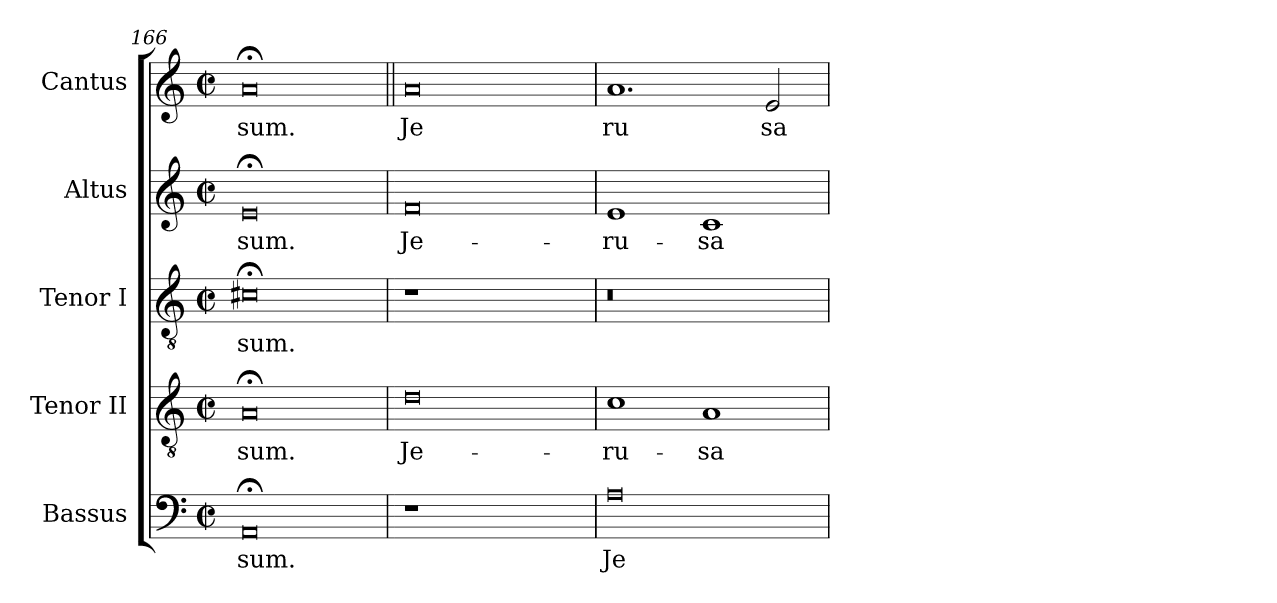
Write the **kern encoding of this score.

**kern	**text	**kern	**text	**kern	**text	**kern	**text	**kern	**text
*part5	*part5	*part4	*part4	*part3	*part3	*part2	*part2	*part1	*part1
*staff5	*staff5	*staff4	*staff4	*staff3	*staff3	*staff2	*staff2	*staff1	*staff1
*I"Bassus	*	*I"Tenor II	*	*I"Tenor I	*	*I"Altus	*	*I"Cantus	*
*clefF4	*	*clefGv2	*	*clefGv2	*	*clefG2	*	*clefG2	*
*	*	*	*	*k[]	*	*	*	*	*
*	*	*	*	*C:	*	*	*	*	*
*M2/2	*	*M2/2	*	*M2/2	*	*M2/2	*	*M2/2	*
*met(c|)	*	*met(c|)	*	*met(c|)	*	*met(c|)	*	*met(c|)	*
=166	=166	=166	=166	=166	=166	=166	=166	=166	=166
!	!LO:LY:b:cj	!	!LO:LY:b:cj	!	!LO:LY:b:cj	!	!LO:LY:b:cj	!	!LO:LY:b:cj
0AA;<	-sum.	0A;<	-sum.	0c#X;<	sum.	0e;<	-sum.	0a;<	sum.
=167	=167||	=167	=167||	=167	=167||	=167	=167||	=167||	=167||
!	!	!	!LO:LY:b:cj	!	!	!	!LO:LY:b:cj	!	!LO:LY:b:cj
1r	.	0d	Je-	1r	.	0f	Je-	0a	Je
1ryy	.	.	.	1ryy	.	.	.	.	.
=168	=168	=168	=168	=168	=168	=168	=168	=168	=168
!	!LO:LY:b:cj	!	!LO:LY:b:cj	!	!	!	!LO:LY:b:cj	!	!LO:LY:b:cj
0A	Je-	1c	-ru-	0r	.	1e	-ru-	1.a	ru
!	!	!	!LO:LY:b:cj	!	!	!	!LO:LY:b:cj	!	!
.	.	1A	-sa-	.	.	1c	-sa-	.	.
!	!	!	!	!	!	!	!	!	!LO:LY:b:cj
.	.	.	.	.	.	.	.	2e/	sa
=	=	=	=	=	=	=	=	=	=
*-	*-	*-	*-	*-	*-	*-	*-	*-	*-
